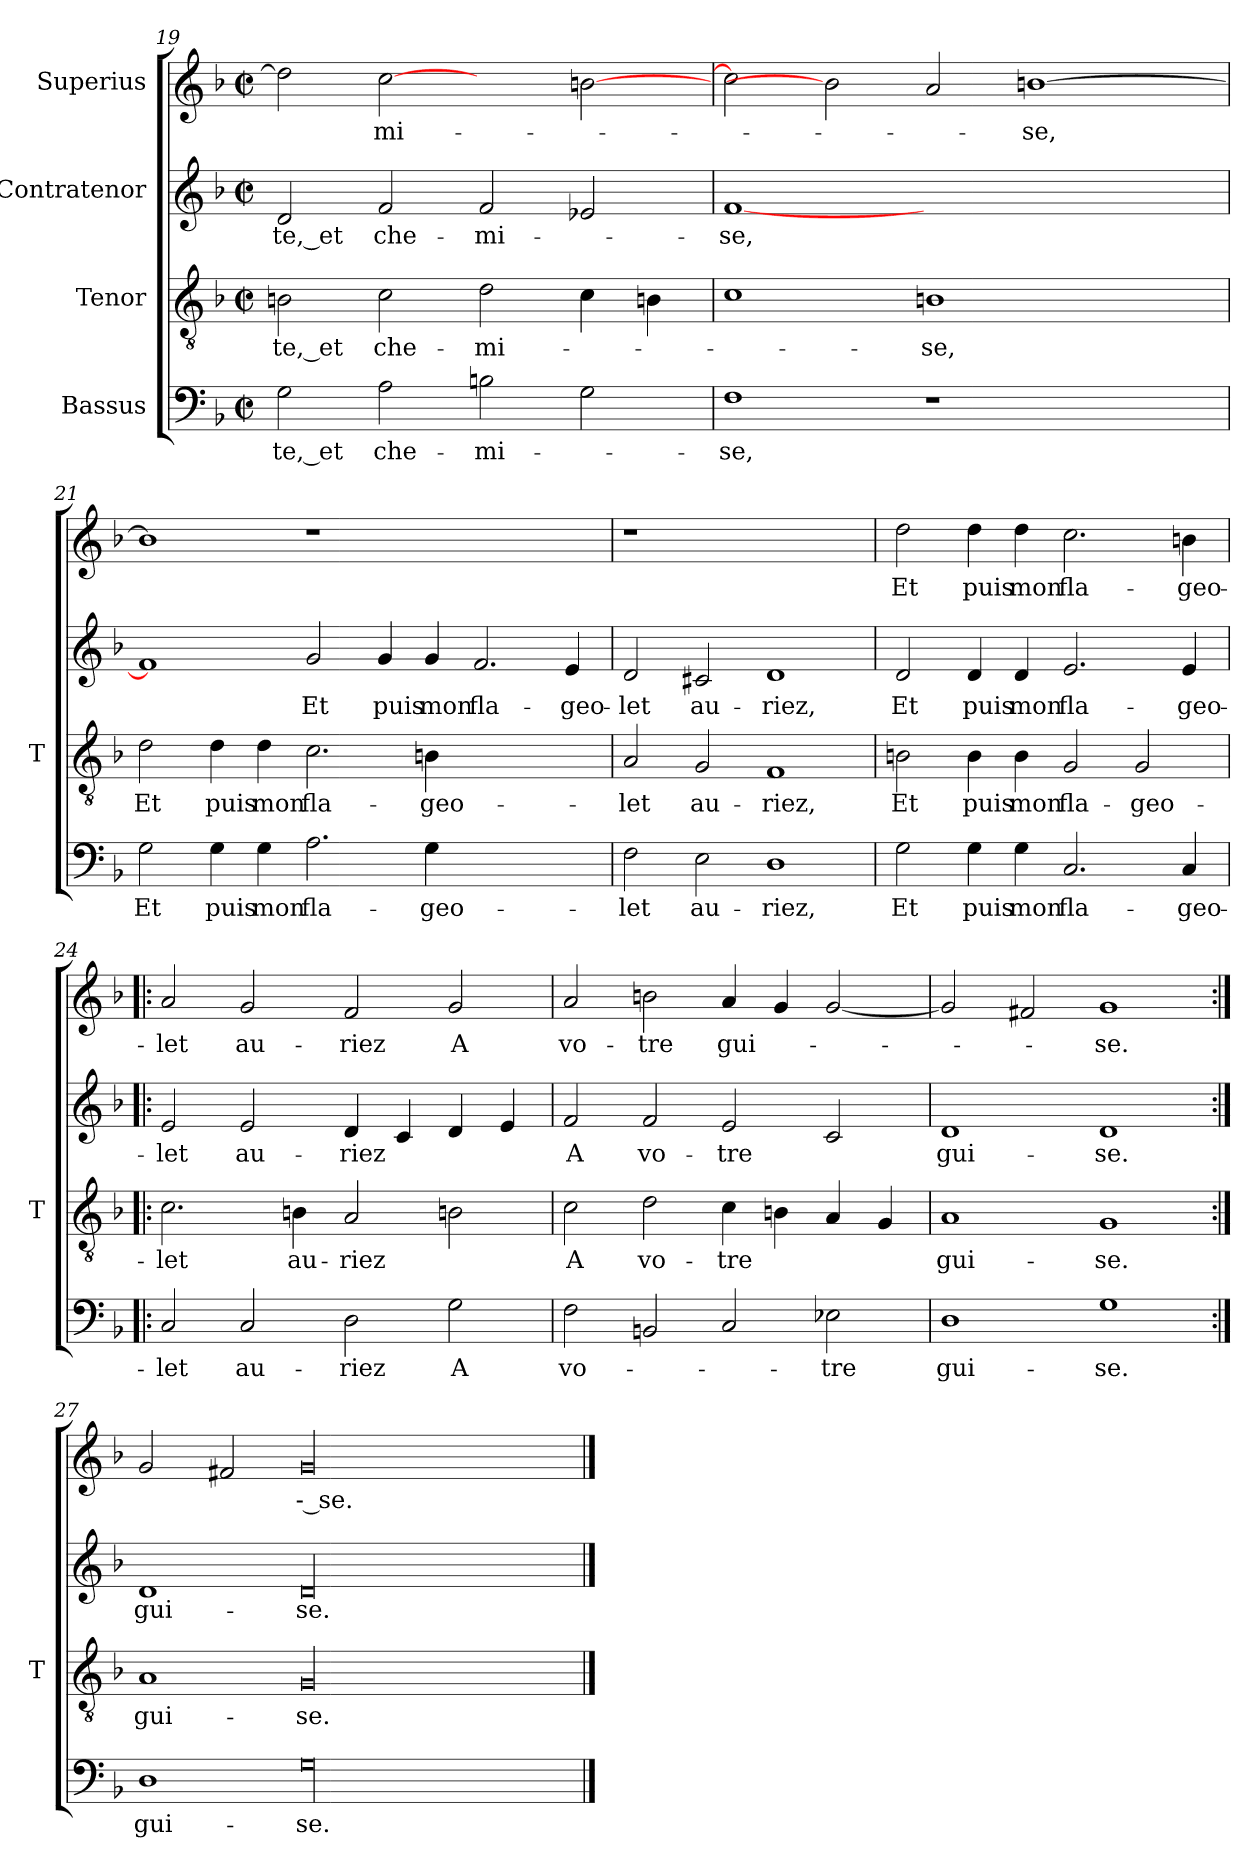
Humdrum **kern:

**kern	**text	**kern	**text	**kern	**text	**kern	**text
*part4	*part4	*part3	*part3	*part2	*part2	*part1	*part1
*staff4	*staff4	*staff3	*staff3	*staff2	*staff2	*staff1	*staff1
*I"Bassus	*	*I"Tenor	*	*I"Contratenor	*	*I"Superius	*
*	*	*I'T	*	*	*	*	*
*clefF4	*	*clefGv2	*	*clefG2	*	*clefG2	*
*k[b-]	*	*k[b-]	*	*k[b-]	*	*k[b-]	*
*F:	*	*F:	*	*F:	*	*F:	*
*M2/2	*	*M2/2	*	*M2/2	*	*M2/2	*
*met(c|)	*	*met(c|)	*	*met(c|)	*	*met(c|)	*
=19	=19	=19	=19	=19	=19	=19	=19
2G	-te,_et	2Bn	-te,_et	2d	-te,_et	2dd]	.
2A	che-	2c	che-	2f	che-	[2cc	mi-
2B	mi-	2d	mi-	2f	mi-	2ryy	.
2G	.	4c	.	2e-X	.	[2b	.
.	.	4Bn	.	.	.	.	.
=20	=20	=20	=20	=20	=20	=20	=20
1F	-se,	1c	.	[1f	-se,	2cc]	.
.	.	.	.	.	.	2b]	.
1r	.	1Bn	-se,	1.ryy	.	2a	.
.	.	.	.	.	.	[1b	-se,
2ryy	.	2ryy	.	.	.	.	.
=21	=21	=21	=21	=21	=21	=21	=21
2G	-Et	2d	-Et	1f]	.	1b]	.
4G	-puis	4d	-puis	.	.	.	.
4G	-mon	4d	-mon	.	.	.	.
2.A	fla-	2.c	fla-	2g	-Et	1r	.
.	.	.	.	4g	-puis	.	.
4G	geo-	4Bn	geo-	4g	-mon	.	.
1ryy	.	1ryy	.	2.f	fla-	1ryy	.
.	.	.	.	4e	geo-	.	.
=22	=22	=22	=22	=22	=22	=22	=22
2F	-let	2A	-let	2d	-let	1r	.
2E	au-	2G	au-	2c#X	au-	.	.
1D	-riez,	1F	-riez,	1d	-riez,	1ryy	.
=23	=23	=23	=23	=23	=23	=23	=23
2G	-Et	2Bn	-Et	2d	-Et	2dd	-Et
4G	-puis	4B	-puis	4d	-puis	4dd	-puis
4G	-mon	4B	-mon	4d	-mon	4dd	-mon
2.C	fla-	2G	fla-	2.e	fla-	2.cc	fla-
.	.	2G	geo-	.	.	.	.
4C	geo-	.	.	4e	geo-	4b	geo-
!!LO:PB:g=z
=24!|:	=24!|:	=24!|:	=24!|:	=24!|:	=24!|:	=24!|:	=24!|:
2C	-let	2.c	-let	2e	-let	2a	-let
2C	au-	.	.	2e	au-	2g	au-
.	.	4Bn	au-	.	.	.	.
2D	-riez	2A	-riez	4d	-riez	2f	-riez
.	.	.	.	4c	.	.	.
2G	-A	2Bn	.	4d	.	2g	-A
.	.	.	.	4e	.	.	.
=25	=25	=25	=25	=25	=25	=25	=25
2F	vo-	2c	-A	2f	-A	2a	vo-
2BB	.	2d	vo-	2f	vo-	2b	-tre
2C	.	4c	-tre	2e	-tre	4a	gui-
.	.	4Bn	.	.	.	4g	.
2E-X	-tre	4A	.	2c	.	[2g	.
.	.	4G	.	.	.	.	.
=26	=26	=26	=26	=26	=26	=26	=26
1D	gui-	1A	gui-	1d	gui-	2g]	.
.	.	.	.	.	.	2f#X	.
1G	-se.	1G	-se.	1d	-se.	1g	-se.
=27:|!	=27:|!	=27:|!	=27:|!	=27:|!	=27:|!	=27:|!	=27:|!
1D	gui-	1A	gui-	1d	gui-	2g	.
.	.	.	.	.	.	2f#X	.
00G	-se.	00G	-se.	00d	-se.	00g	-- se.
==	==	==	==	==	==	==	==
*-	*-	*-	*-	*-	*-	*-	*-
